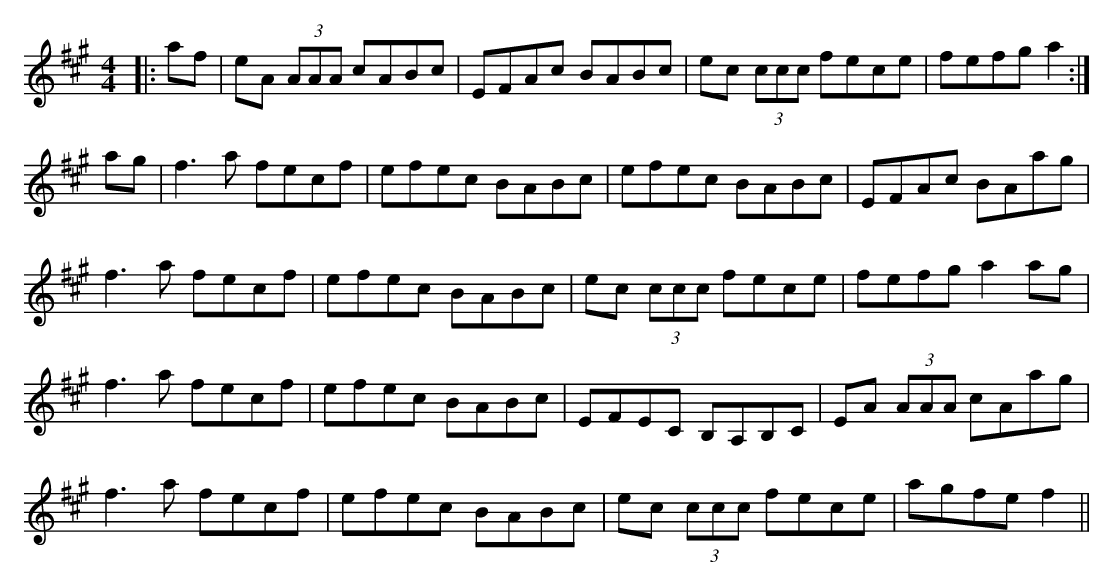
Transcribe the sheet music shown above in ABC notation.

X:1
M:4/4
K:A
|:af|eA (3AAA cABc|EFAc BABc|ec (3ccc fece|fefg a2:|
ag|f3a fecf|efec BABc|efec BABc|EFAc BAag|
f3a fecf|efec BABc|ec (3ccc fece|fefg a2ag|
f3a fecf|efec BABc|EFEC B,A,B,C|EA (3AAA cAag|
f3a fecf|efec BABc|ec (3ccc fece|agfe f2||
